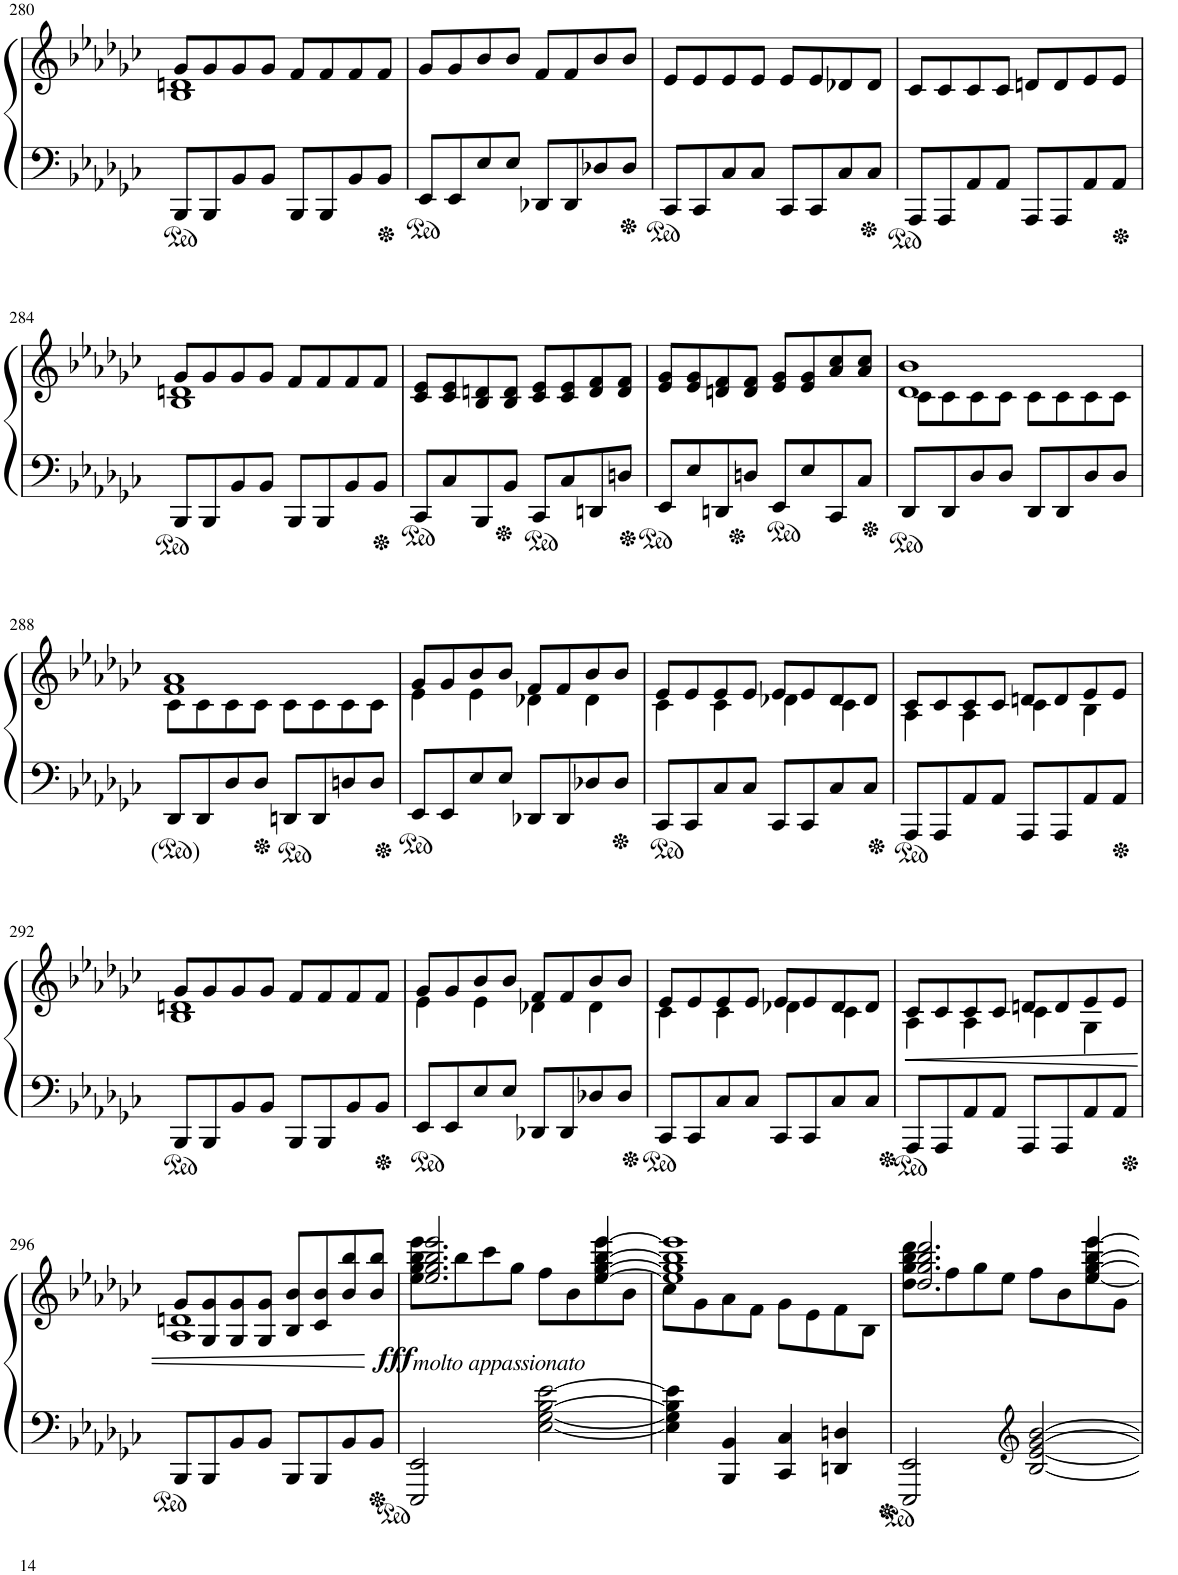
**kern	**kern	**dynam
*part1	*part1	*part1
*staff2	*staff1	*staff1/2
*I"ピアノ	*	*
!!LO:PB:g=z
*clefF4	*clefG2	*
*k[b-e-a-d-g-c-]	*k[b-e-a-d-g-c-]	*
*M2/2	*M2/2	*
*met(c|)	*met(c|)	*
=280	=280	=280
*	*^	*
8BBB-/L	8g-/L	1B- 1dn	.
8BBB-/	8g-/	.	.
8BB-/	8g-/	.	.
8BB-/J	8g-/J	.	.
8BBB-/L	8f/L	.	.
8BBB-/	8f/	.	.
8BB-/	8f/	.	.
8BB-/J	8f/J	.	.
*	*v	*v	*
=281	=281	=281
8EE-/L	8g-/L	.
8EE-/	8g-/	.
8E-/	8b-/	.
8E-/J	8b-/J	.
8DD-X/L	8f/L	.
8DD-/	8f/	.
8D-X/	8b-/	.
8D-/J	8b-/J	.
=282	=282	=282
8CC-/L	8e-/L	.
8CC-/	8e-/	.
8C-/	8e-/	.
8C-/J	8e-/J	.
8CC-/L	8e-/L	.
8CC-/	8e-/	.
8C-/	8d-X/	.
8C-/J	8d-/J	.
=283	=283	=283
8AAA-/L	8c-/L	.
8AAA-/	8c-/	.
8AA-/	8c-/	.
8AA-/J	8c-/J	.
8AAA-/L	8dn/L	.
8AAA-/	8d/	.
8AA-/	8e-/	.
8AA-/J	8e-/J	.
!!LO:LB:g=z
=284	=284	=284
*	*^	*
8BBB-/L	8g-/L	1B- 1dn	.
8BBB-/	8g-/	.	.
8BB-/	8g-/	.	.
8BB-/J	8g-/J	.	.
8BBB-/L	8f/L	.	.
8BBB-/	8f/	.	.
8BB-/	8f/	.	.
8BB-/J	8f/J	.	.
*	*v	*v	*
=285	=285	=285
8CC-/L	8c-/ 8e-/L	.
8C-/	8c-/ 8e-/	.
8BBB-/	8B-/ 8dn/	.
8BB-/J	8B-/ 8d/J	.
8CC-/L	8c-/ 8e-/L	.
8C-/	8c-/ 8e-/	.
8DDn/	8d/ 8f/	.
8Dn/J	8d/ 8f/J	.
=286	=286	=286
8EE-/L	8e-/ 8g-/L	.
8E-/	8e-/ 8g-/	.
8DDn/	8dn/ 8f/	.
8Dn/J	8d/ 8f/J	.
8EE-/L	8e-/ 8g-/L	.
8E-/	8e-/ 8g-/	.
8CC-/	8a-/ 8cc-/	.
8C-/J	8a-/ 8cc-/J	.
=287	=287	=287
*	*^	*
8DD-/L	1d- 1b-	8c-\L	.
8DD-/	.	8c-\	.
8D-/	.	8c-\	.
8D-/J	.	8c-\J	.
8DD-/L	.	8c-\L	.
8DD-/	.	8c-\	.
8D-/	.	8c-\	.
8D-/J	.	8c-\J	.
!!LO:LB:g=z	!!
=288	=288	=288	=288
8DD-/L	1f 1a-	8c-\L	.
8DD-/	.	8c-\	.
8D-/	.	8c-\	.
8D-/J	.	8c-\J	.
8DDn/L	.	8c-\L	.
8DD/	.	8c-\	.
8Dn/	.	8c-\	.
8D/J	.	8c-\J	.
=289	=289	=289	=289
8EE-/L	8g-/L	4e-\	.
8EE-/	8g-/	.	.
8E-/	8b-/	4e-\	.
8E-/J	8b-/J	.	.
8DD-X/L	8f/L	4d-X\	.
8DD-/	8f/	.	.
8D-X/	8b-/	4d-\	.
8D-/J	8b-/J	.	.
=290	=290	=290	=290
8CC-/L	8e-/L	4c-\	.
8CC-/	8e-/	.	.
8C-/	8e-/	4c-\	.
8C-/J	8e-/J	.	.
8CC-/L	8e-/L	4d-X\	.
8CC-/	8e-/	.	.
8C-/	8d-/	4c-\	.
8C-/J	8d-/J	.	.
=291	=291	=291	=291
8AAA-/L	8c-/L	4A-\	.
8AAA-/	8c-/	.	.
8AA-/	8c-/	4A-\	.
8AA-/J	8c-/J	.	.
8AAA-/L	8dn/L	4c-\	.
8AAA-/	8d/	.	.
8AA-/	8e-/	4B-\	.
8AA-/J	8e-/J	.	.
!!LO:LB:g=z	!!
=292	=292	=292	=292
8BBB-/L	8g-/L	1B- 1dn	.
8BBB-/	8g-/	.	.
8BB-/	8g-/	.	.
8BB-/J	8g-/J	.	.
8BBB-/L	8f/L	.	.
8BBB-/	8f/	.	.
8BB-/	8f/	.	.
8BB-/J	8f/J	.	.
=293	=293	=293	=293
8EE-/L	8g-/L	4e-\	.
8EE-/	8g-/	.	.
8E-/	8b-/	4e-\	.
8E-/J	8b-/J	.	.
8DD-X/L	8f/L	4d-X\	.
8DD-/	8f/	.	.
8D-X/	8b-/	4d-\	.
8D-/J	8b-/J	.	.
=294	=294	=294	=294
8CC-/L	8e-/L	4c-\	.
8CC-/	8e-/	.	.
8C-/	8e-/	4c-\	.
8C-/J	8e-/J	.	.
8CC-/L	8e-/L	4d-X\	.
8CC-/	8e-/	.	.
8C-/	8d-/	4c-\	.
8C-/J	8d-/J	.	.
=295	=295	=295	=295
!	!	!	!LO:HP:b
8AAA-/L	8c-/L	4A-\	<
8AAA-/	8c-/	.	.
8AA-/	8c-/	4A-\	.
8AA-/J	8c-/J	.	.
8AAA-/L	8dn/L	4c-\	.
8AAA-/	8d/	.	.
8AA-/	8e-/	4G-\	.
8AA-/J	8e-/J	.	.
!!LO:LB:g=z	!!
=296	=296	=296	=296
8BBB-/L	8g-/L	1A- 1dn	.
8BBB-/	8G-/ 8g-/	.	.
8BB-/	8G-/ 8g-/	.	.
8BB-/J	8G-/ 8g-/J	.	.
8BBB-/L	8B-/ 8b-/L	.	.
8BBB-/	8c-/ 8b-/	.	.
8BB-/	8b-/ 8bb-/	.	.
8BB-/J	8b-/ 8bb-/J	.	.
*	*v	*v	*
.	.	[
=297	=297	=297
*	*^	*
!	!LO:TX:b:i:t=molto appassionato	!	!
!	!	!	!LO:DY:b
2EEE-/ 2EE-/	8ee-\ 8gg-\ 8bb-\ 8eee-\L	2.ee-/ 2.gg-/ 2.bb-/ 2.eee-/	fff
.	8bb-\	.	.
.	8ccc-\	.	.
.	8gg-\J	.	.
[2E-\ [2G-\ [2B-\ [2e-\	8ff\L	.	.
.	8b-\	.	.
.	8ee-\ 8gg-\ 8bb-\ 8eee-\	[4ee-/ [>4gg-/ [>4bb-/ [>4eee-/	.
.	8b-\J	.	.
=298	=298	=298	=298
4E-\] 4G-\] 4B-\] 4e-\]	8cc-\L	1ee-] 1gg-] 1bb-] 1eee-]	.
.	8g-\	.	.
4BBB-/ 4BB-/	8a-\	.	.
.	8f\J	.	.
4CC-/ 4C-/	8g-\L	.	.
.	8e-\	.	.
4DDn/ 4Dn/	8f\	.	.
.	8B-\J	.	.
=299	=299	=299	=299
2EEE-/ 2EE-/	8dd-\ 8gg-\ 8bb-\ 8ddd-\L	2.dd-/ 2.gg-/ 2.bb-/ 2.ddd-/	.
.	8ff\	.	.
.	8gg-\	.	.
.	8ee-\J	.	.
*clefG2	*	*	*
[2B-/ [2e-/ [2g-/ [2b-/	8ff\L	.	.
.	8b-\	.	.
.	8ee-\ 8gg-\ 8bb-\ 8eee-\	[<4ee-/ [>4gg-/ [>4bb-/ [>4eee-/	.
.	8g-\J	.	.
*	*v	*v	*
=	=	=
*-	*-	*-
